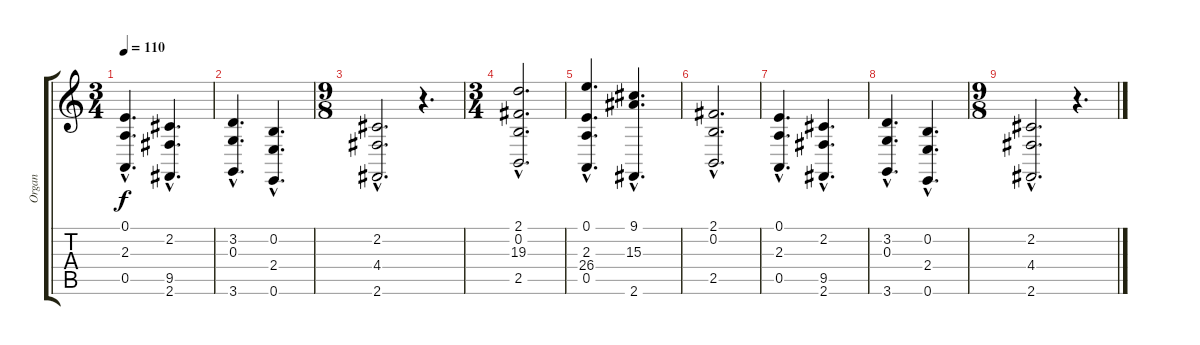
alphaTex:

\track ("Organ" "Organ") {instrument churchorgan}
\staff {score tabs}
\tuning (E4 B3 G3 D3 A2 E2) {hide}
\ts (3 4)
\tempo 110
\clef g2
\ks c
(0.1{hac} 2.3{hac} 0.5{hac}).4{d dy f} (2.2{hac} 9.5{hac} 2.6{hac}).4{d} |
(3.2{hac} 0.3{hac} 3.6{hac}).4{d} (0.2{hac} 2.4{hac} 0.6{hac}).4{d} |
\ts (9 8)
(2.2{hac} 4.4{hac} 2.6{hac}).2{d} r.4{d} |
\ts (3 4)
(2.1{hac} 0.2{hac} 19.3{hac} 2.5{hac}).2{d} |
(0.1{hac} 2.3{hac} 26.4{hac} 0.5{hac}).4{d} (9.1{hac} 15.3{hac} 2.6{hac}).4{d} |
(2.1{hac} 0.2{hac} 2.5{hac}).2{d} |
(0.1{hac} 2.3{hac} 0.5{hac}).4{d} (2.2{hac} 9.5{hac} 2.6{hac}).4{d} |
(3.2{hac} 0.3{hac} 3.6{hac}).4{d} (0.2{hac} 2.4{hac} 0.6{hac}).4{d} |
\ts (9 8)
(2.2{hac} 4.4{hac} 2.6{hac}).2{d} r.4{d}
